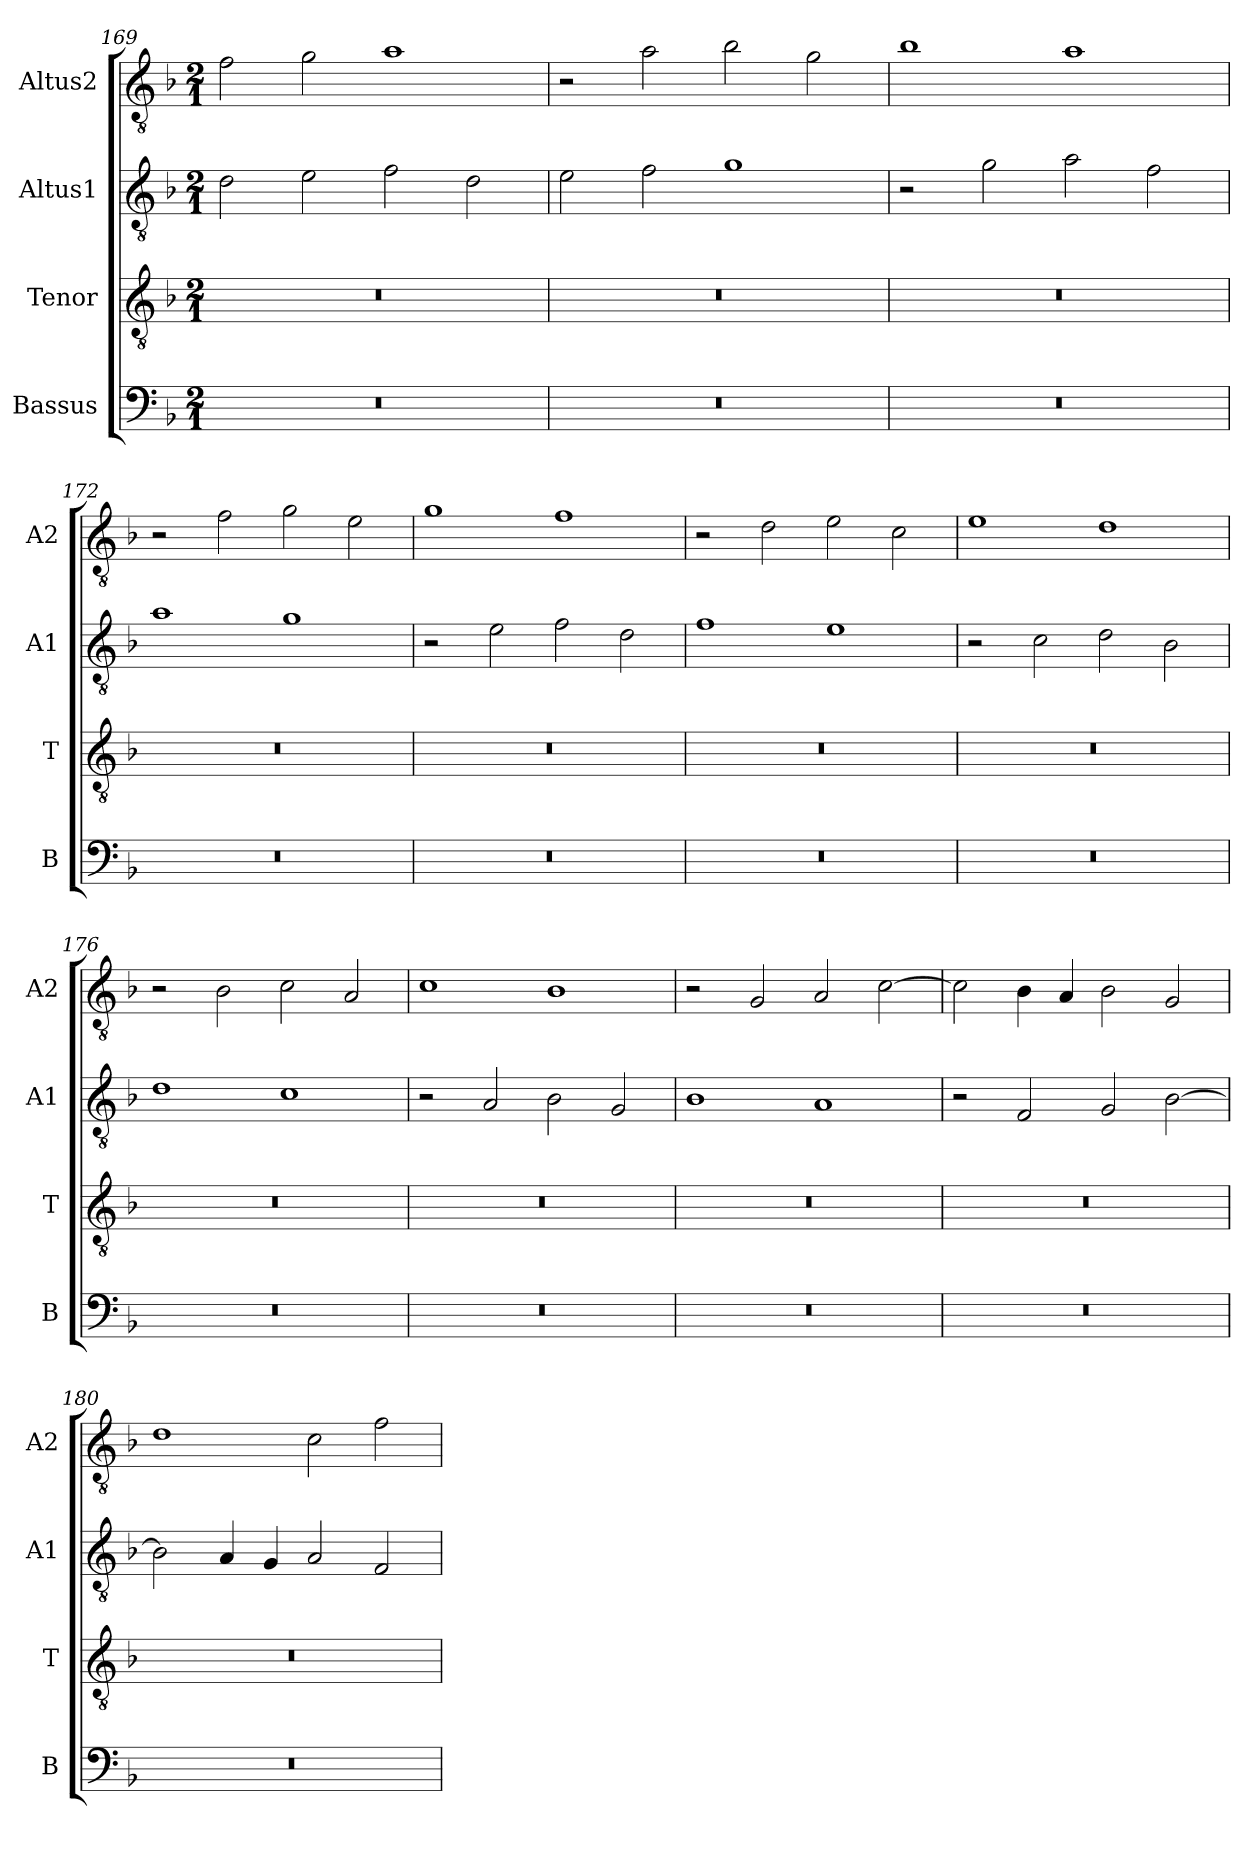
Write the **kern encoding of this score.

**kern	**kern	**kern	**kern
*part4	*part3	*part2	*part1
*staff4	*staff3	*staff2	*staff1
*I"Bassus	*I"Tenor	*I"Altus1	*I"Altus2
*I'B	*I'T	*I'A1	*I'A2
*clefF4	*clefGv2	*clefGv2	*clefGv2
*k[b-]	*k[b-]	*k[b-]	*k[b-]
*M2/1	*M2/1	*M2/1	*M2/1
=169	=169	=169	=169
0r	0r	2d\	2f\
.	.	2e\	2g\
.	.	2f\	1a
.	.	2d\	.
=170	=170	=170	=170
0r	0r	2e\	2r
.	.	2f\	2a\
.	.	1g	2b-\
.	.	.	2g\
=171	=171	=171	=171
0r	0r	2r	1b-
.	.	2g\	.
.	.	2a\	1a
.	.	2f\	.
=172	=172	=172	=172
0r	0r	1a	2r
.	.	.	2f\
.	.	1g	2g\
.	.	.	2e\
=173	=173	=173	=173
0r	0r	2r	1g
.	.	2e\	.
.	.	2f\	1f
.	.	2d\	.
=174	=174	=174	=174
0r	0r	1f	2r
.	.	.	2d\
.	.	1e	2e\
.	.	.	2c\
=175	=175	=175	=175
0r	0r	2r	1e
.	.	2c\	.
.	.	2d\	1d
.	.	2B-\	.
=176	=176	=176	=176
0r	0r	1d	2r
.	.	.	2B-\
.	.	1c	2c\
.	.	.	2A/
=177	=177	=177	=177
0r	0r	2r	1c
.	.	2A/	.
.	.	2B-\	1B-
.	.	2G/	.
=178	=178	=178	=178
0r	0r	1B-	2r
.	.	.	2G/
.	.	1A	2A/
.	.	.	[2c\
=179	=179	=179	=179
0r	0r	2r	2c\]
.	.	2F/	4B-\
.	.	.	4A/
.	.	2G/	2B-\
.	.	[2B-\	2G/
=180	=180	=180	=180
0r	0r	2B-\]	1d
.	.	4A/	.
.	.	4G/	.
.	.	2A/	2c\
.	.	2F/	2f\
=	=	=	=
*-	*-	*-	*-
